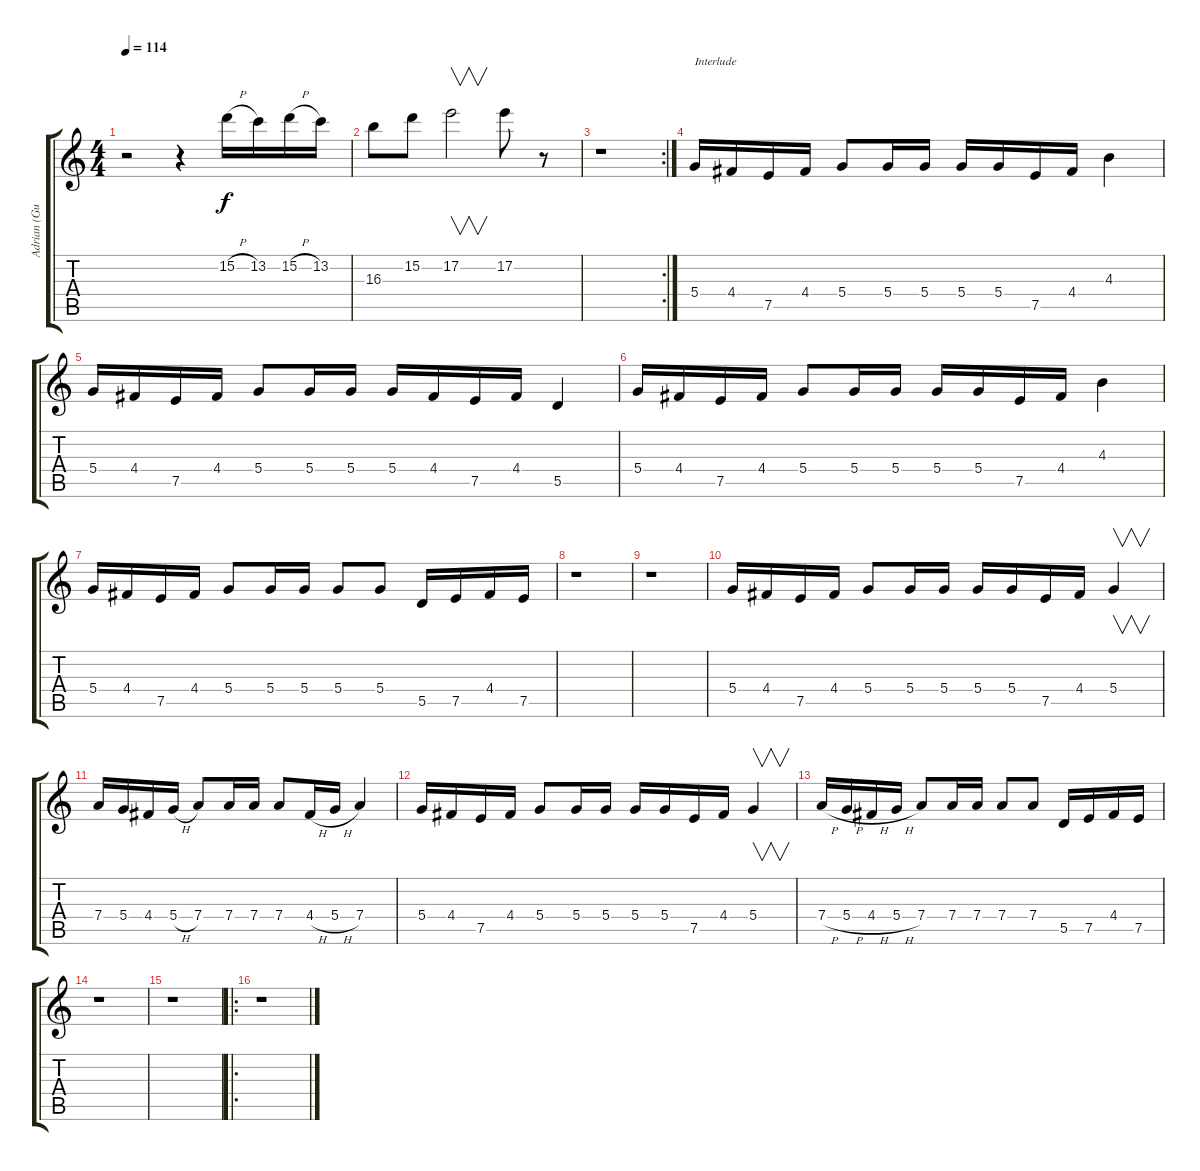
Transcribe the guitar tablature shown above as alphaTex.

\track ("Adrian (Guitar 2)" "Adrian (Gu") {instrument distortionguitar}
\staff {score tabs}
\tuning (E4 B3 G3 D3 A2 E2) {hide}
\ts (4 4)
\tempo 114
\clef g2
\ks c
r.2{dy f} r.4 15.2{h}.16 13.2.16 15.2{h}.16 13.2.16 |
16.3.8 15.2.8 17.2.2{v} 17.2.8 r.8 |
\rc 2
r.1 |
5.4.16{txt "Interlude"} 4.4.16 7.5.16 4.4.16 5.4.8 5.4.16 5.4.16 5.4.16 5.4.16 7.5.16 4.4.16 4.3.4 |
5.4.16 4.4.16 7.5.16 4.4.16 5.4.8 5.4.16 5.4.16 5.4.16 4.4.16 7.5.16 4.4.16 5.5.4 |
5.4.16 4.4.16 7.5.16 4.4.16 5.4.8 5.4.16 5.4.16 5.4.16 5.4.16 7.5.16 4.4.16 4.3.4 |
5.4.16 4.4.16 7.5.16 4.4.16 5.4.8 5.4.16 5.4.16 5.4.8 5.4.8 5.5.16 7.5.16 4.4.16 7.5.16 |
r.1 |
r.1 |
5.4.16 4.4.16 7.5.16 4.4.16 5.4.8 5.4.16 5.4.16 5.4.16 5.4.16 7.5.16 4.4.16 5.4.4{v} |
7.4.16 5.4.16 4.4.16 5.4{h}.16 7.4.8 7.4.16 7.4.16 7.4.8 4.4{h}.16 5.4{h}.16 7.4.4 |
5.4.16 4.4.16 7.5.16 4.4.16 5.4.8 5.4.16 5.4.16 5.4.16 5.4.16 7.5.16 4.4.16 5.4.4{v} |
7.4{h}.16 5.4{h}.16 4.4{h}.16 5.4{h}.16 7.4.8 7.4.16 7.4.16 7.4.8 7.4.8 5.5.16 7.5.16 4.4.16 7.5.16 |
r.1 |
r.1 |
\ro
r.1
